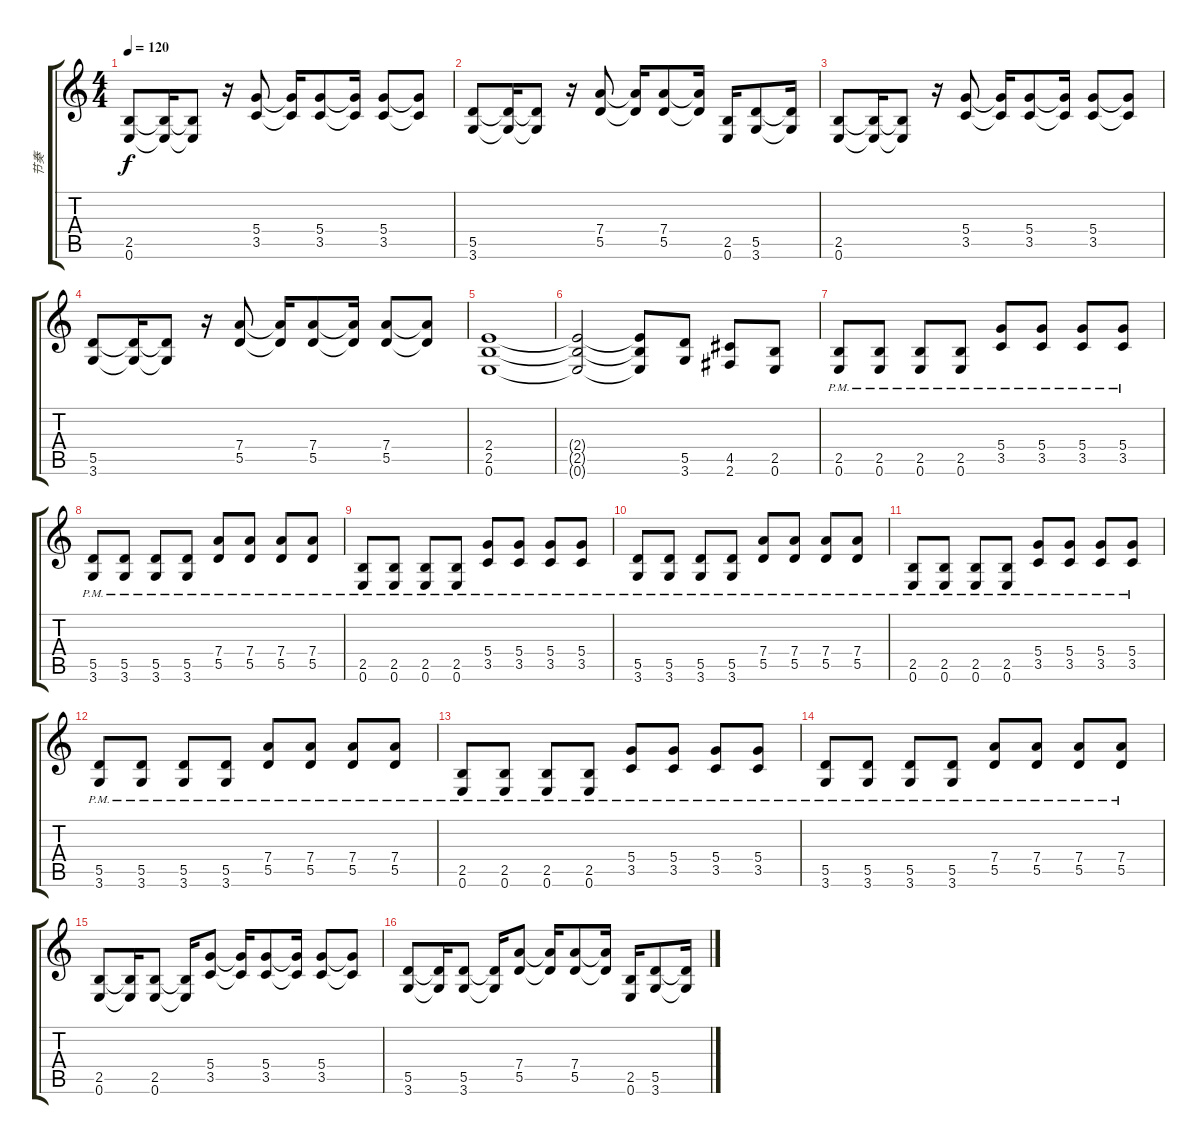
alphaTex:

\track ("节奏" "节奏") {instrument electricguitarmuted}
\staff {score tabs}
\tuning (E4 B3 G3 D3 A2 E2) {hide}
\ts (4 4)
\tempo 120
\clef g2
\ks c
(2.5 0.6).8{dy f instrument overdrivenguitar} (2.5{t} 0.6{t}).16 (2.5{t} 0.6{t}).8 r.16 (5.4 3.5).8 (5.4{t} 3.5{t}).16 (5.4 3.5).8 (5.4{t} 3.5{t}).16 (5.4 3.5).8 (5.4{t} 3.5{t}).8 |
(5.5 3.6).8{instrument overdrivenguitar} (5.5{t} 3.6{t}).16 (5.5{t} 3.6{t}).8 r.16 (7.4 5.5).8 (7.4{t} 5.5{t}).16 (7.4 5.5).8 (7.4{t} 5.5{t}).16 (2.5 0.6).16 (5.5 3.6).8 (5.5{t} 3.6{t}).16 |
(2.5 0.6).8{instrument overdrivenguitar} (2.5{t} 0.6{t}).16 (2.5{t} 0.6{t}).8 r.16 (5.4 3.5).8 (5.4{t} 3.5{t}).16 (5.4 3.5).8 (5.4{t} 3.5{t}).16 (5.4 3.5).8 (5.4{t} 3.5{t}).8 |
(5.5 3.6).8{instrument overdrivenguitar} (5.5{t} 3.6{t}).16 (5.5{t} 3.6{t}).8 r.16 (7.4 5.5).8 (7.4{t} 5.5{t}).16 (7.4 5.5).8 (7.4{t} 5.5{t}).16 (7.4 5.5).8 (7.4{t} 5.5{t}).8 |
(2.4 2.5 0.6).1 |
(2.4{t} 2.5{t} 0.6{t}).2 (2.4{t} 2.5{t} 0.6{t}).8 (5.5 3.6).8 (4.5 2.6).8 (2.5 0.6).8 |
(2.5{pm} 0.6).8 (2.5{pm} 0.6).8 (2.5{pm} 0.6).8 (2.5{pm} 0.6).8 (5.4 3.5{pm}).8 (5.4 3.5{pm}).8 (5.4 3.5{pm}).8 (5.4 3.5{pm}).8 |
(5.5{pm} 3.6).8 (5.5{pm} 3.6).8 (5.5{pm} 3.6).8 (5.5{pm} 3.6).8 (7.4 5.5{pm}).8 (7.4 5.5{pm}).8 (7.4 5.5{pm}).8 (7.4 5.5{pm}).8 |
(2.5{pm} 0.6).8 (2.5{pm} 0.6).8 (2.5{pm} 0.6).8 (2.5{pm} 0.6).8 (5.4 3.5{pm}).8 (5.4 3.5{pm}).8 (5.4 3.5{pm}).8 (5.4 3.5{pm}).8 |
(5.5{pm} 3.6).8 (5.5{pm} 3.6).8 (5.5{pm} 3.6).8 (5.5{pm} 3.6).8 (7.4 5.5{pm}).8 (7.4 5.5{pm}).8 (7.4 5.5{pm}).8 (7.4 5.5{pm}).8 |
(2.5{pm} 0.6).8 (2.5{pm} 0.6).8 (2.5{pm} 0.6).8 (2.5{pm} 0.6).8 (5.4 3.5{pm}).8 (5.4 3.5{pm}).8 (5.4 3.5{pm}).8 (5.4 3.5{pm}).8 |
(5.5{pm} 3.6).8 (5.5{pm} 3.6).8 (5.5{pm} 3.6).8 (5.5{pm} 3.6).8 (7.4 5.5{pm}).8 (7.4 5.5{pm}).8 (7.4 5.5{pm}).8 (7.4 5.5{pm}).8 |
(2.5{pm} 0.6).8 (2.5{pm} 0.6).8 (2.5{pm} 0.6).8 (2.5{pm} 0.6).8 (5.4 3.5{pm}).8 (5.4 3.5{pm}).8 (5.4 3.5{pm}).8 (5.4 3.5{pm}).8 |
(5.5{pm} 3.6).8 (5.5{pm} 3.6).8 (5.5{pm} 3.6).8 (5.5{pm} 3.6).8 (7.4 5.5{pm}).8 (7.4 5.5{pm}).8 (7.4 5.5{pm}).8 (7.4 5.5{pm}).8 |
(2.5 0.6).8{instrument overdrivenguitar} (2.5{t} 0.6{t}).16 (2.5 0.6).8 (2.5{t} 0.6{t}).16 (5.4 3.5).8 (5.4{t} 3.5{t}).16 (5.4 3.5).8 (5.4{t} 3.5{t}).16 (5.4 3.5).8 (5.4{t} 3.5{t}).8 |
(5.5 3.6).8{instrument overdrivenguitar} (5.5{t} 3.6{t}).16 (5.5 3.6).8 (5.5{t} 3.6{t}).16 (7.4 5.5).8 (7.4{t} 5.5{t}).16 (7.4 5.5).8 (7.4{t} 5.5{t}).16 (2.5 0.6).16 (5.5 3.6).8 (5.5{t} 3.6{t}).16
